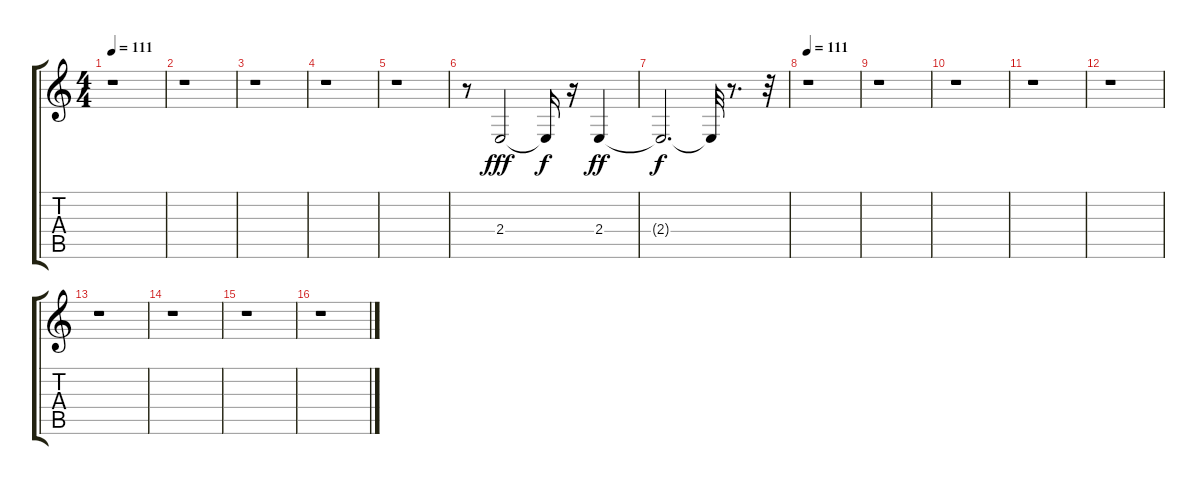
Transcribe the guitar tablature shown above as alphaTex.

\track "" {instrument synthstrings1}
\staff {score tabs}
\tuning (E4 B3 G3 D3 A2 E2) {hide}
\ts (4 4)
\tempo 111
\clef g2
\ks c
r.1{dy fff} |
r.1 |
r.1 |
r.1 |
r.1 |
r.8 2.4.2 2.4{t}.16{dy f} r.16 2.4.4{dy ff} |
2.4{t}.2{d dy f} 2.4{t}.32 r.8{d} r.32 |
\tempo 111
r.1 |
r.1 |
r.1 |
r.1 |
r.1 |
r.1 |
r.1 |
r.1 |
r.1
